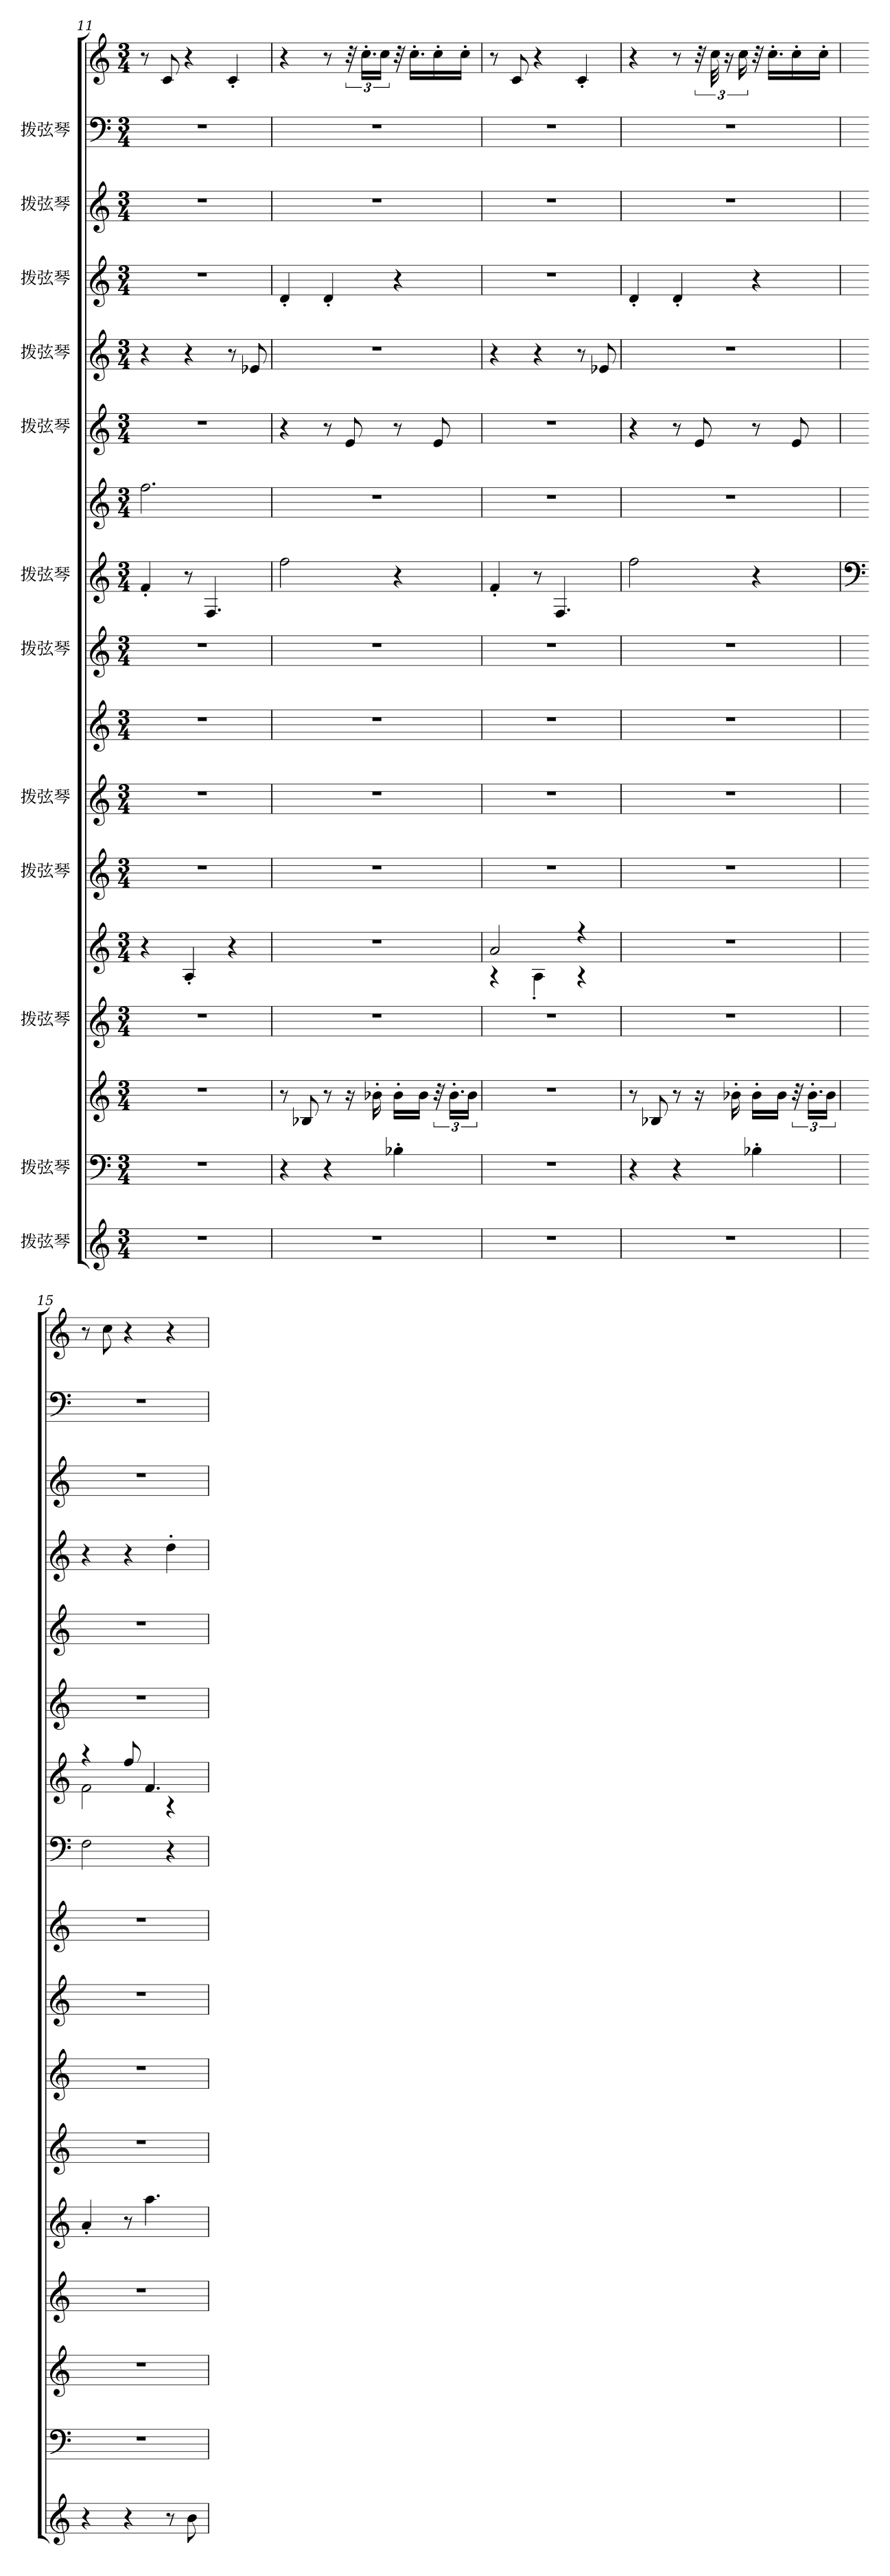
**kern	**kern	**kern	**kern	**kern	**kern	**kern	**kern	**kern	**kern	**kern	**kern	**kern	**kern	**kern	**kern	**kern
*part12	*part11	*part11	*part10	*part10	*part9	*part8	*part8	*part7	*part6	*part6	*part5	*part4	*part3	*part2	*part1	*part1
*staff17	*staff16	*staff15	*staff14	*staff13	*staff12	*staff11	*staff10	*staff9	*staff8	*staff7	*staff6	*staff5	*staff4	*staff3	*staff2	*staff1
*I"拨弦琴	*I"拨弦琴	*	*I"拨弦琴	*	*I"拨弦琴	*I"拨弦琴	*	*I"拨弦琴	*I"拨弦琴	*	*I"拨弦琴	*I"拨弦琴	*I"拨弦琴	*I"拨弦琴	*I"拨弦琴	*
*clefG2	*clefF4	*clefG2	*clefG2	*clefG2	*clefG2	*clefG2	*clefG2	*clefG2	*clefG2	*clefG2	*clefG2	*clefG2	*clefG2	*clefG2	*clefF4	*clefG2
*k[]	*k[]	*k[]	*k[]	*k[]	*k[]	*k[]	*k[]	*k[]	*k[]	*k[]	*k[]	*k[]	*k[]	*k[]	*k[]	*k[]
*M3/4	*M3/4	*M3/4	*M3/4	*M3/4	*M3/4	*M3/4	*M3/4	*M3/4	*M3/4	*M3/4	*M3/4	*M3/4	*M3/4	*M3/4	*M3/4	*M3/4
=11	=11	=11	=11	=11	=11	=11	=11	=11	=11	=11	=11	=11	=11	=11	=11	=11
2.r	2.r	2.r	2.r	4r	2.r	2.r	2.r	2.r	4f'/	2.ff\	2.r	4r	2.r	2.r	2.r	8r
.	.	.	.	.	.	.	.	.	.	.	.	.	.	.	.	8c/
.	.	.	.	4A'/	.	.	.	.	8r	.	.	4r	.	.	.	4r
.	.	.	.	.	.	.	.	.	4.F/	.	.	.	.	.	.	.
.	.	.	.	4r	.	.	.	.	.	.	.	8r	.	.	.	4c'/
.	.	.	.	.	.	.	.	.	.	.	.	8e-X/	.	.	.	.
=12	=12	=12	=12	=12	=12	=12	=12	=12	=12	=12	=12	=12	=12	=12	=12	=12
2.r	4r	8r	2.r	2.r	2.r	2.r	2.r	2.r	2ff\	2.r	4r	2.r	4d'/	2.r	2.r	4r
.	.	8B-X/	.	.	.	.	.	.	.	.	.	.	.	.	.	.
.	4r	8r	.	.	.	.	.	.	.	.	8r	.	4d'/	.	.	8r
.	.	16r	.	.	.	.	.	.	.	.	8e/	.	.	.	.	48r
.	.	.	.	.	.	.	.	.	.	.	.	.	.	.	.	24.cc'\LL
.	.	16b-X'\	.	.	.	.	.	.	.	.	.	.	.	.	.	.
.	.	.	.	.	.	.	.	.	.	.	.	.	.	.	.	24cc\JJ
.	4B-X'\	16b-'\LL	.	.	.	.	.	.	4r	.	8r	.	4r	.	.	32r
.	.	.	.	.	.	.	.	.	.	.	.	.	.	.	.	16.cc'\LL
.	.	16b-\JJ	.	.	.	.	.	.	.	.	.	.	.	.	.	.
.	.	48r	.	.	.	.	.	.	.	.	8e/	.	.	.	.	16cc'\
.	.	24.b-'\LL	.	.	.	.	.	.	.	.	.	.	.	.	.	.
.	.	.	.	.	.	.	.	.	.	.	.	.	.	.	.	16cc'\JJ
.	.	24b-\JJ	.	.	.	.	.	.	.	.	.	.	.	.	.	.
=13	=13	=13	=13	=13	=13	=13	=13	=13	=13	=13	=13	=13	=13	=13	=13	=13
*	*	*	*	*^	*	*	*	*	*	*	*	*	*	*	*	*
2.r	2.r	2.r	2.r	2a/	4r	2.r	2.r	2.r	2.r	4f'/	2.r	2.r	4r	2.r	2.r	2.r	8r
.	.	.	.	.	.	.	.	.	.	.	.	.	.	.	.	.	8c/
.	.	.	.	.	4A'\	.	.	.	.	8r	.	.	4r	.	.	.	4r
.	.	.	.	.	.	.	.	.	.	4.F/	.	.	.	.	.	.	.
.	.	.	.	4r	4r	.	.	.	.	.	.	.	8r	.	.	.	4c'/
.	.	.	.	.	.	.	.	.	.	.	.	.	8e-X/	.	.	.	.
*	*	*	*	*v	*v	*	*	*	*	*	*	*	*	*	*	*	*
!!LO:PB:g=z
=14	=14	=14	=14	=14	=14	=14	=14	=14	=14	=14	=14	=14	=14	=14	=14	=14
2.r	4r	8r	2.r	2.r	2.r	2.r	2.r	2.r	2ff\	2.r	4r	2.r	4d'/	2.r	2.r	4r
.	.	8B-X/	.	.	.	.	.	.	.	.	.	.	.	.	.	.
.	4r	8r	.	.	.	.	.	.	.	.	8r	.	4d'/	.	.	8r
.	.	16r	.	.	.	.	.	.	.	.	8e/	.	.	.	.	48r
.	.	.	.	.	.	.	.	.	.	.	.	.	.	.	.	48cc\
.	.	.	.	.	.	.	.	.	.	.	.	.	.	.	.	24r
.	.	16b-X'\	.	.	.	.	.	.	.	.	.	.	.	.	.	.
.	.	.	.	.	.	.	.	.	.	.	.	.	.	.	.	24cc\
.	4B-X'\	16b-'\LL	.	.	.	.	.	.	4r	.	8r	.	4r	.	.	32r
.	.	.	.	.	.	.	.	.	.	.	.	.	.	.	.	16.cc'\LL
.	.	16b-\JJ	.	.	.	.	.	.	.	.	.	.	.	.	.	.
.	.	48r	.	.	.	.	.	.	.	.	8e/	.	.	.	.	16cc'\
.	.	24.b-'\LL	.	.	.	.	.	.	.	.	.	.	.	.	.	.
.	.	.	.	.	.	.	.	.	.	.	.	.	.	.	.	16cc'\JJ
.	.	24b-\JJ	.	.	.	.	.	.	.	.	.	.	.	.	.	.
=15	=15	=15	=15	=15	=15	=15	=15	=15	=15	=15	=15	=15	=15	=15	=15	=15
*	*	*	*	*	*	*	*	*	*clefF4	*	*	*	*	*	*	*
*	*	*	*	*	*	*	*	*	*	*^	*	*	*	*	*	*
4r	2.r	2.r	2.r	4a'/	2.r	2.r	2.r	2.r	2F\	4r	2f\	2.r	2.r	4r	2.r	2.r	8r
.	.	.	.	.	.	.	.	.	.	.	.	.	.	.	.	.	8cc\
4r	.	.	.	8r	.	.	.	.	.	8ff/	.	.	.	4r	.	.	4r
.	.	.	.	4.aa\	.	.	.	.	.	4.f/	.	.	.	.	.	.	.
8r	.	.	.	.	.	.	.	.	4r	.	4r	.	.	4dd'\	.	.	4r
8b\	.	.	.	.	.	.	.	.	.	.	.	.	.	.	.	.	.
*	*	*	*	*	*	*	*	*	*	*v	*v	*	*	*	*	*	*
=	=	=	=	=	=	=	=	=	=	=	=	=	=	=	=	=
*-	*-	*-	*-	*-	*-	*-	*-	*-	*-	*-	*-	*-	*-	*-	*-	*-
